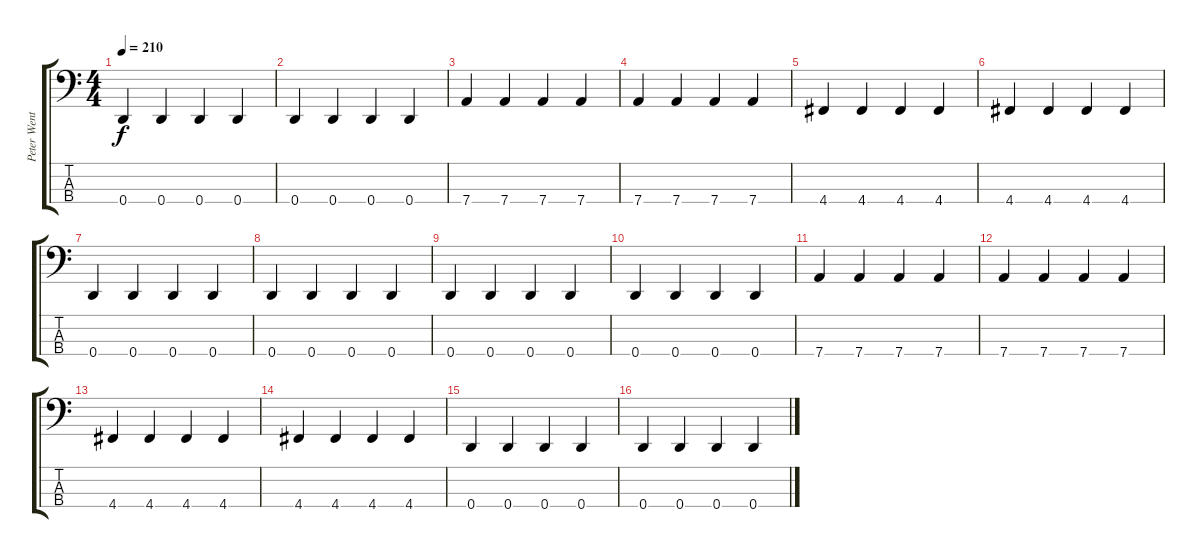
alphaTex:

\track ("Peter Wentz (Bass)" "Peter Went") {instrument electricbasspick}
\staff {score tabs}
\tuning (G2 D2 A1 D1) {hide}
\ts (4 4)
\tempo 210
\clef f4
\ks c
0.4.4{dy f} 0.4.4 0.4.4 0.4.4 |
0.4.4 0.4.4 0.4.4 0.4.4 |
7.4.4 7.4.4 7.4.4 7.4.4 |
7.4.4 7.4.4 7.4.4 7.4.4 |
4.4.4 4.4.4 4.4.4 4.4.4 |
4.4.4 4.4.4 4.4.4 4.4.4 |
0.4.4 0.4.4 0.4.4 0.4.4 |
0.4.4 0.4.4 0.4.4 0.4.4 |
0.4.4 0.4.4 0.4.4 0.4.4 |
0.4.4 0.4.4 0.4.4 0.4.4 |
7.4.4 7.4.4 7.4.4 7.4.4 |
7.4.4 7.4.4 7.4.4 7.4.4 |
4.4.4 4.4.4 4.4.4 4.4.4 |
4.4.4 4.4.4 4.4.4 4.4.4 |
0.4.4 0.4.4 0.4.4 0.4.4 |
0.4.4 0.4.4 0.4.4 0.4.4
